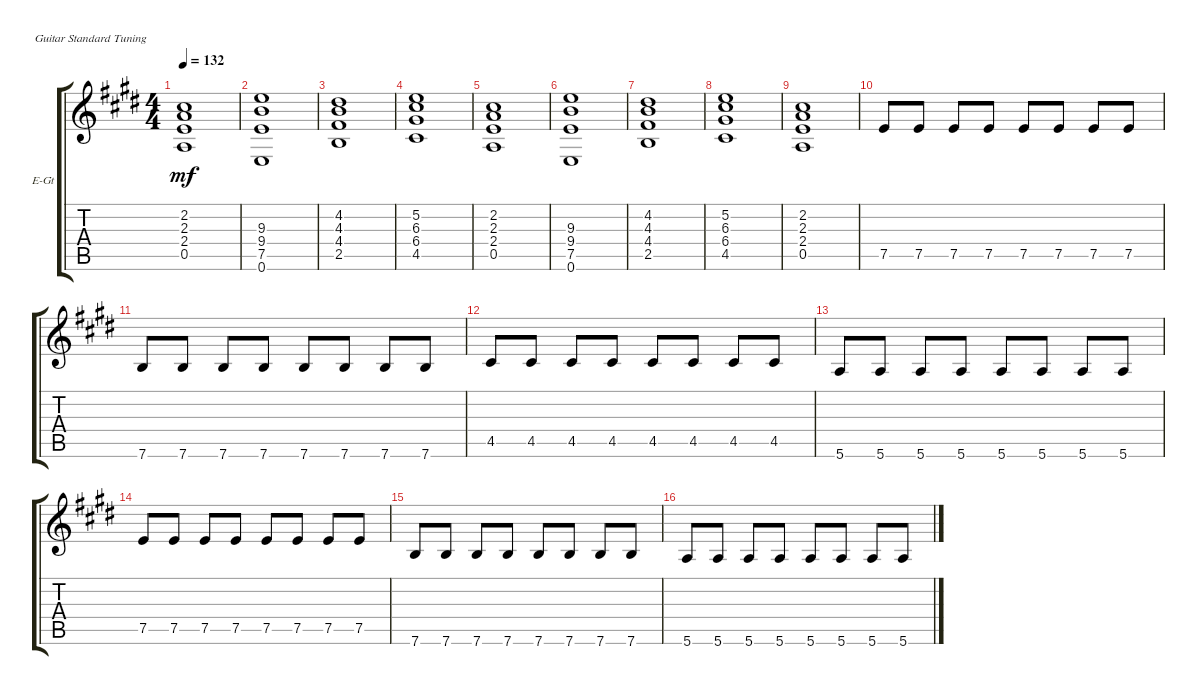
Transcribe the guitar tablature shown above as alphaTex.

\defaultSystemsLayout 4
\bracketExtendMode groupsimilarinstruments
\firstSystemTrackNameOrientation horizontal
\otherSystemsTrackNameOrientation horizontal
\track ("Guitar 2" "E-Gt") {instrument electricguitarclean}
\staff {score tabs}
\tuning (E4 B3 G3 D3 A2 E2)
\ts (4 4)
\tempo 132
\clef g2
\ks c#minor
(2.2 2.3 2.4 0.5).1{dy mf} |
(9.4 7.5 9.3 0.6).1 |
(2.5 4.4 4.3 4.2).1 |
(5.2 6.3 6.4 4.5).1 |
(0.5 2.4 2.3 2.2).1 |
(9.3 9.4 7.5 0.6).1 |
(4.2 4.3 4.4 2.5).1 |
(4.5 6.4 6.3 5.2).1 |
(2.2 2.3 2.4 0.5).1 |
7.5.8 7.5.8 7.5.8 7.5.8 7.5.8 7.5.8 7.5.8 7.5.8 |
7.6.8 7.6.8 7.6.8 7.6.8 7.6.8 7.6.8 7.6.8 7.6.8 |
4.5.8 4.5.8 4.5.8 4.5.8 4.5.8 4.5.8 4.5.8 4.5.8 |
5.6.8 5.6.8 5.6.8 5.6.8 5.6.8 5.6.8 5.6.8 5.6.8 |
7.5.8 7.5.8 7.5.8 7.5.8 7.5.8 7.5.8 7.5.8 7.5.8 |
7.6.8 7.6.8 7.6.8 7.6.8 7.6.8 7.6.8 7.6.8 7.6.8 |
5.6.8 5.6.8 5.6.8 5.6.8 5.6.8 5.6.8 5.6.8 5.6.8
